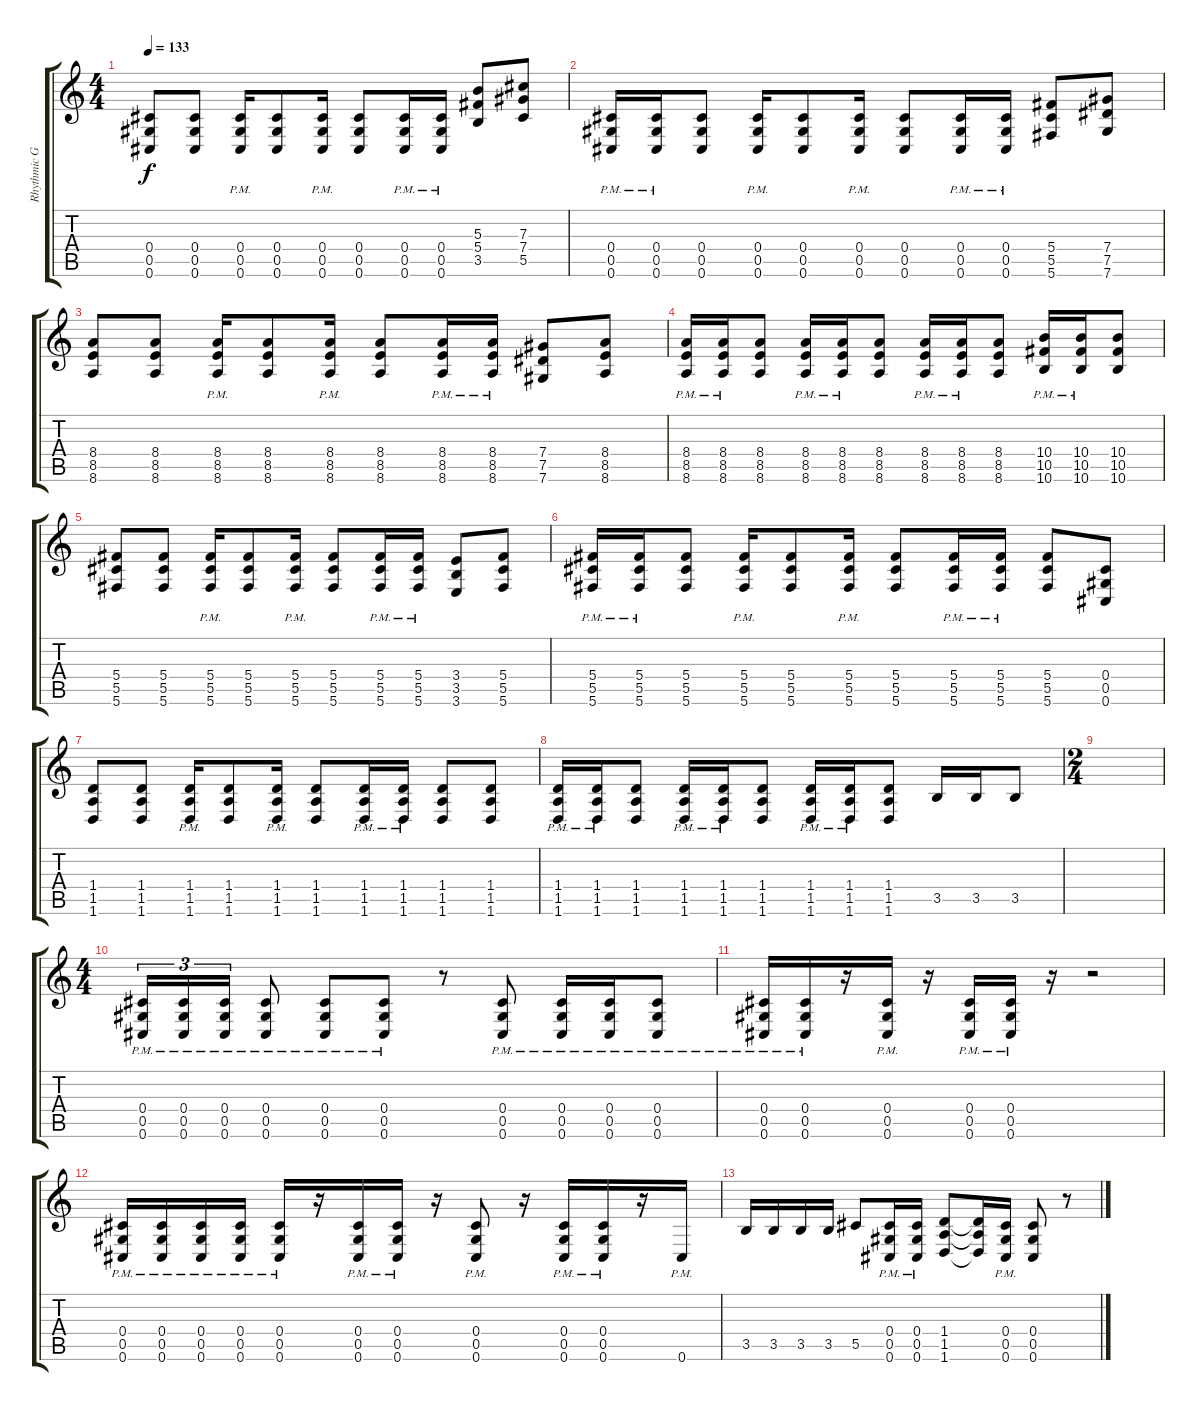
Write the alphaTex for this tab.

\track ("Rhythmic Guitar" "Rhythmic G") {instrument distortionguitar}
\staff {score tabs}
\tuning (Eb4 Bb3 Gb3 Db3 Ab2 Db2) {hide}
\ts (4 4)
\tempo 133
\clef g2
\ks c
(0.4 0.5 0.6).8{dy f} (0.4 0.5 0.6).8 (0.4{pm} 0.5{pm} 0.6{pm}).16 (0.4 0.5 0.6).8 (0.4{pm} 0.5{pm} 0.6{pm}).16 (0.4 0.5 0.6).8 (0.4{pm} 0.5{pm} 0.6{pm}).16 (0.4{pm} 0.5{pm} 0.6{pm}).16 (5.3 5.4 3.5).8 (7.3 7.4 5.5).8 |
(0.4{pm} 0.5{pm} 0.6{pm}).16 (0.4{pm} 0.5{pm} 0.6{pm}).16 (0.4 0.5 0.6).8 (0.4{pm} 0.5{pm} 0.6{pm}).16 (0.4 0.5 0.6).8 (0.4{pm} 0.5{pm} 0.6{pm}).16 (0.4 0.5 0.6).8 (0.4{pm} 0.5{pm} 0.6{pm}).16 (0.4{pm} 0.5{pm} 0.6{pm}).16 (5.4 5.5 5.6).8 (7.4 7.5 7.6).8 |
(8.4 8.5 8.6).8 (8.4 8.5 8.6).8 (8.4{pm} 8.5{pm} 8.6{pm}).16 (8.4 8.5 8.6).8 (8.4{pm} 8.5{pm} 8.6{pm}).16 (8.4 8.5 8.6).8 (8.4{pm} 8.5{pm} 8.6{pm}).16 (8.4{pm} 8.5{pm} 8.6{pm}).16 (7.4 7.5 7.6).8 (8.4 8.5 8.6).8 |
(8.4{pm} 8.5{pm} 8.6{pm}).16 (8.4{pm} 8.5{pm} 8.6{pm}).16 (8.4 8.5 8.6).8 (8.4{pm} 8.5{pm} 8.6{pm}).16 (8.4{pm} 8.5{pm} 8.6{pm}).16 (8.4 8.5 8.6).8 (8.4{pm} 8.5{pm} 8.6{pm}).16 (8.4{pm} 8.5{pm} 8.6{pm}).16 (8.4 8.5 8.6).8 (10.4{pm} 10.5{pm} 10.6{pm}).16 (10.4{pm} 10.5{pm} 10.6{pm}).16 (10.4 10.5 10.6).8 |
(5.4 5.5 5.6).8 (5.4 5.5 5.6).8 (5.4{pm} 5.5{pm} 5.6{pm}).16 (5.4 5.5 5.6).8 (5.4{pm} 5.5{pm} 5.6{pm}).16 (5.4 5.5 5.6).8 (5.4{pm} 5.5{pm} 5.6{pm}).16 (5.4{pm} 5.5{pm} 5.6{pm}).16 (3.4 3.5 3.6).8 (5.4 5.5 5.6).8 |
(5.4{pm} 5.5{pm} 5.6{pm}).16 (5.4{pm} 5.5{pm} 5.6{pm}).16 (5.4 5.5 5.6).8 (5.4{pm} 5.5{pm} 5.6{pm}).16 (5.4 5.5 5.6).8 (5.4{pm} 5.5{pm} 5.6{pm}).16 (5.4 5.5 5.6).8 (5.4{pm} 5.5{pm} 5.6{pm}).16 (5.4{pm} 5.5{pm} 5.6{pm}).16 (5.4 5.5 5.6).8 (0.4 0.5 0.6).8 |
(1.4 1.5 1.6).8 (1.4 1.5 1.6).8 (1.4{pm} 1.5{pm} 1.6{pm}).16 (1.4 1.5 1.6).8 (1.4{pm} 1.5{pm} 1.6{pm}).16 (1.4 1.5 1.6).8 (1.4{pm} 1.5{pm} 1.6{pm}).16 (1.4{pm} 1.5{pm} 1.6{pm}).16 (1.4 1.5 1.6).8 (1.4 1.5 1.6).8 |
(1.4{pm} 1.5{pm} 1.6{pm}).16 (1.4{pm} 1.5{pm} 1.6{pm}).16 (1.4 1.5 1.6).8 (1.4{pm} 1.5{pm} 1.6{pm}).16 (1.4{pm} 1.5{pm} 1.6{pm}).16 (1.4 1.5 1.6).8 (1.4{pm} 1.5{pm} 1.6{pm}).16 (1.4{pm} 1.5{pm} 1.6{pm}).16 (1.4 1.5 1.6).8 3.5.16 3.5.16 3.5.8 |
\ts (2 4)
|
\ts (4 4)
(0.4{pm} 0.5{pm} 0.6{pm}).16{tu (3 2)} (0.4{pm} 0.5{pm} 0.6{pm}).16{tu (3 2)} (0.4{pm} 0.5{pm} 0.6{pm}).16{tu (3 2)} (0.4{pm} 0.5{pm} 0.6{pm}).8 (0.4{pm} 0.5{pm} 0.6{pm}).8 (0.4{pm} 0.5{pm} 0.6{pm}).8 r.8 (0.4{pm} 0.5{pm} 0.6{pm}).8 (0.4{pm} 0.5{pm} 0.6{pm}).16 (0.4{pm} 0.5{pm} 0.6{pm}).16 (0.4{pm} 0.5{pm} 0.6{pm}).8 |
(0.4{pm} 0.5{pm} 0.6{pm}).16 (0.4{pm} 0.5{pm} 0.6{pm}).16 r.16 (0.4{pm} 0.5{pm} 0.6{pm}).16 r.16 (0.4{pm} 0.5{pm} 0.6{pm}).16 (0.4{pm} 0.5{pm} 0.6{pm}).16 r.16 r.2 |
(0.4{pm} 0.5{pm} 0.6{pm}).16 (0.4{pm} 0.5{pm} 0.6{pm}).16 (0.4{pm} 0.5{pm} 0.6{pm}).16 (0.4{pm} 0.5{pm} 0.6{pm}).16 (0.4{pm} 0.5{pm} 0.6{pm}).16 r.16 (0.4{pm} 0.5{pm} 0.6{pm}).16 (0.4{pm} 0.5{pm} 0.6{pm}).16 r.16 (0.4{pm} 0.5{pm} 0.6{pm}).8 r.16 (0.4{pm} 0.5{pm} 0.6{pm}).16 (0.4{pm} 0.5{pm} 0.6{pm}).16 r.16 0.6{pm}.16 |
3.5.16 3.5.16 3.5.16 3.5.16 5.5.8 (0.4{pm} 0.5{pm} 0.6{pm}).16 (0.4{pm} 0.5{pm} 0.6{pm}).16 (1.4 1.5 1.6).8 (1.4{t} 1.5{t} 1.6{t}).16 (0.4{pm} 0.5{pm} 0.6{pm}).16 (0.4 0.5 0.6).8 r.8
